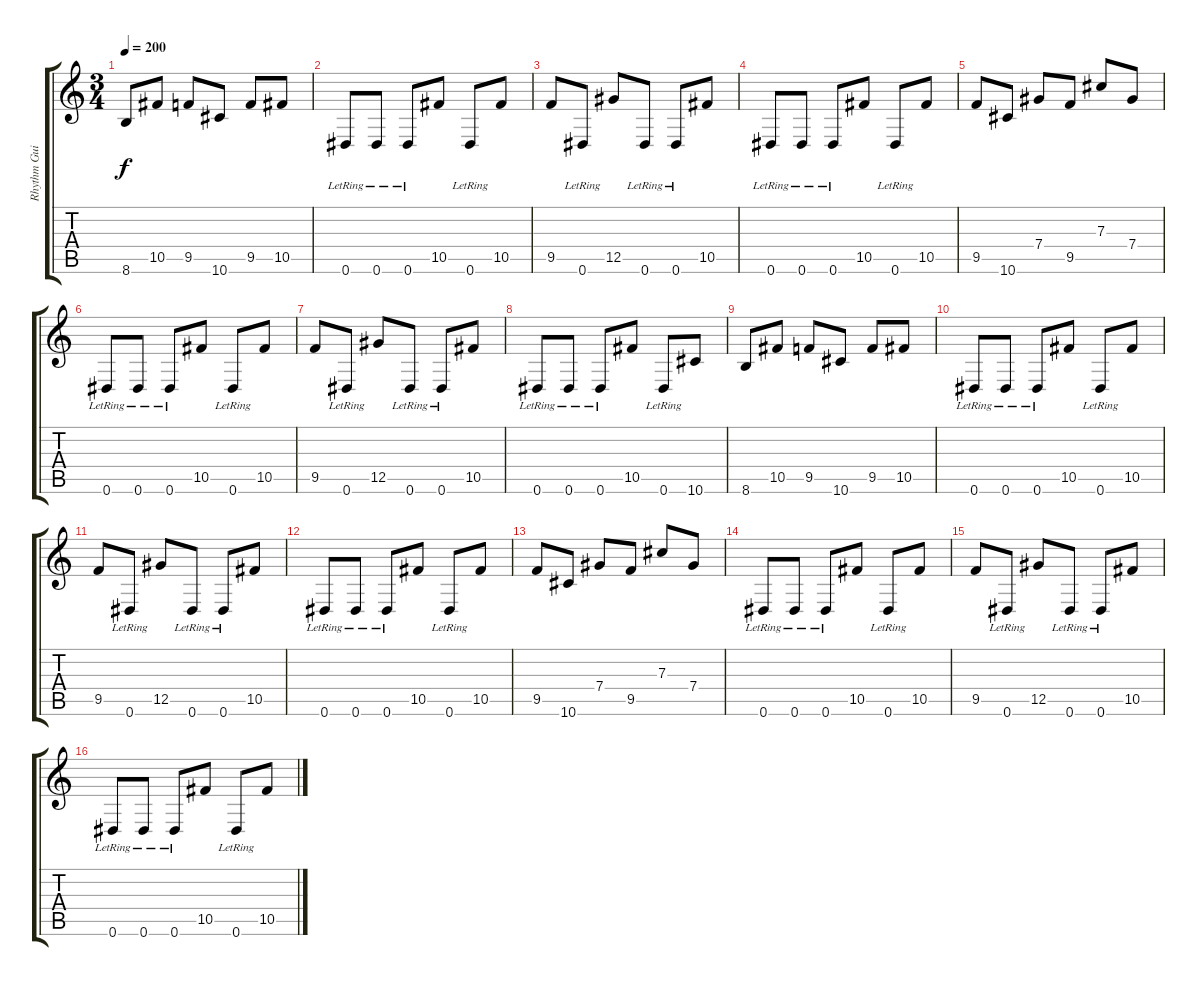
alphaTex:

\track ("Rhythm Guitar" "Rhythm Gui") {instrument acousticguitarsteel}
\staff {score tabs}
\tuning (Eb4 Bb3 Gb3 Db3 Ab2 Eb2) {hide}
\ts (3 4)
\tempo 200
\clef g2
\ks c
8.6.8{dy f} 10.5.8 9.5.8 10.6.8 9.5.8 10.5.8 |
0.6{lr}.8 0.6{lr}.8 0.6{lr}.8 10.5.8 0.6{lr}.8 10.5.8 |
9.5.8 0.6{lr}.8 12.5.8 0.6{lr}.8 0.6{lr}.8 10.5.8 |
0.6{lr}.8 0.6{lr}.8 0.6{lr}.8 10.5.8 0.6{lr}.8 10.5.8 |
9.5.8 10.6.8 7.4.8 9.5.8 7.3.8 7.4.8 |
0.6{lr}.8 0.6{lr}.8 0.6{lr}.8 10.5.8 0.6{lr}.8 10.5.8 |
9.5.8 0.6{lr}.8 12.5.8 0.6{lr}.8 0.6{lr}.8 10.5.8 |
0.6{lr}.8 0.6{lr}.8 0.6{lr}.8 10.5.8 0.6{lr}.8 10.6.8 |
8.6.8 10.5.8 9.5.8 10.6.8 9.5.8 10.5.8 |
0.6{lr}.8 0.6{lr}.8 0.6{lr}.8 10.5.8 0.6{lr}.8 10.5.8 |
9.5.8 0.6{lr}.8 12.5.8 0.6{lr}.8 0.6{lr}.8 10.5.8 |
0.6{lr}.8 0.6{lr}.8 0.6{lr}.8 10.5.8 0.6{lr}.8 10.5.8 |
9.5.8 10.6.8 7.4.8 9.5.8 7.3.8 7.4.8 |
0.6{lr}.8 0.6{lr}.8 0.6{lr}.8 10.5.8 0.6{lr}.8 10.5.8 |
9.5.8 0.6{lr}.8 12.5.8 0.6{lr}.8 0.6{lr}.8 10.5.8 |
0.6{lr}.8 0.6{lr}.8 0.6{lr}.8 10.5.8 0.6{lr}.8 10.5.8
